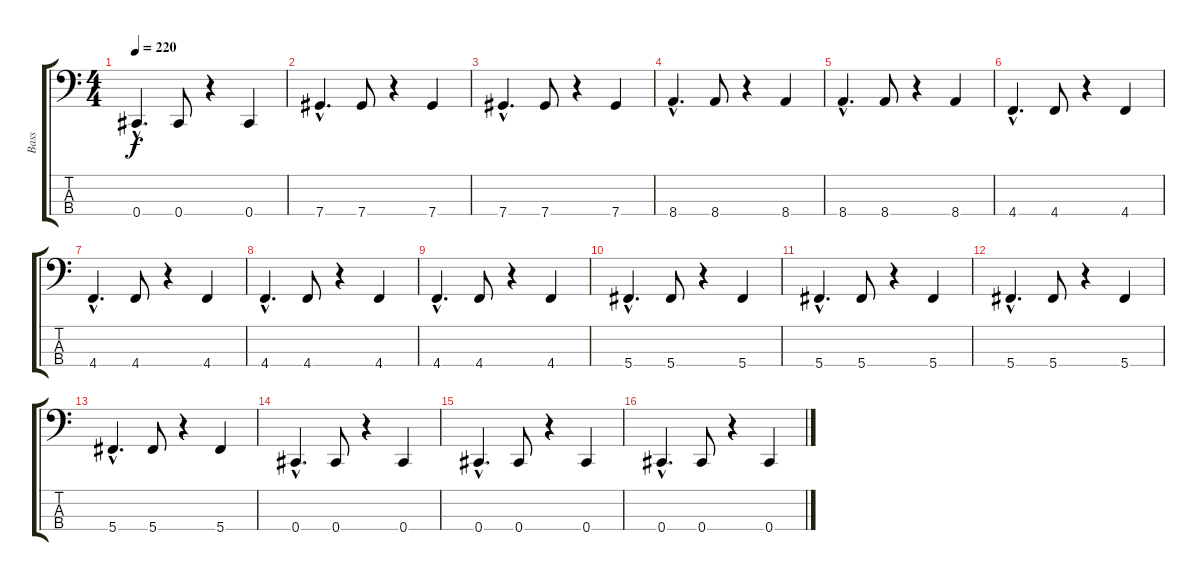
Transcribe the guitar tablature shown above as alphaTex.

\track ("Bass" "Bass") {instrument electricbasspick}
\staff {score tabs}
\tuning (Gb2 Db2 Ab1 Db1) {hide}
\ts (4 4)
\tempo 220
\clef f4
\ks c
0.4{hac}.4{d dy f} 0.4.8 r.4 0.4.4 |
7.4{hac}.4{d} 7.4.8 r.4 7.4.4 |
7.4{hac}.4{d} 7.4.8 r.4 7.4.4 |
8.4{hac}.4{d} 8.4.8 r.4 8.4.4 |
8.4{hac}.4{d} 8.4.8 r.4 8.4.4 |
4.4{hac}.4{d} 4.4.8 r.4 4.4.4 |
4.4{hac}.4{d} 4.4.8 r.4 4.4.4 |
4.4{hac}.4{d} 4.4.8 r.4 4.4.4 |
4.4{hac}.4{d} 4.4.8 r.4 4.4.4 |
5.4{hac}.4{d} 5.4.8 r.4 5.4.4 |
5.4{hac}.4{d} 5.4.8 r.4 5.4.4 |
5.4{hac}.4{d} 5.4.8 r.4 5.4.4 |
5.4{hac}.4{d} 5.4.8 r.4 5.4.4 |
0.4{hac}.4{d} 0.4.8 r.4 0.4.4 |
0.4{hac}.4{d} 0.4.8 r.4 0.4.4 |
0.4{hac}.4{d} 0.4.8 r.4 0.4.4
